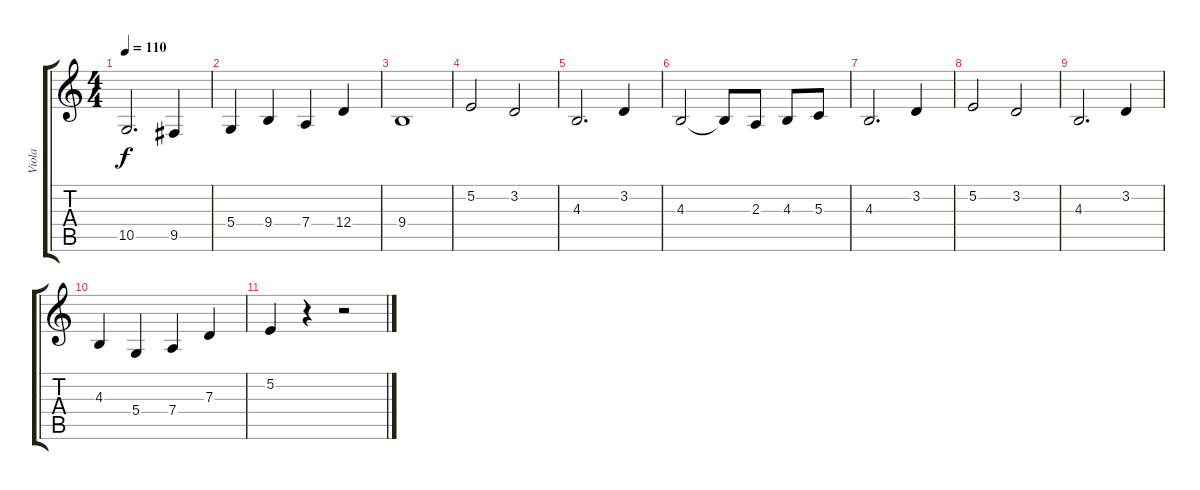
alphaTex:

\track ("Viola" "Viola") {instrument viola}
\staff {score tabs}
\tuning (E4 B3 G3 D3 A2 E2) {hide}
\ts (4 4)
\tempo 110
\clef g2
\ks c
10.5.2{d dy f} 9.5.4 |
5.4.4 9.4.4 7.4.4 12.4.4 |
9.4.1 |
5.2.2{balance 3} 3.2.2 |
4.3.2{d} 3.2.4 |
4.3.2 4.3{t}.8 2.3.8 4.3.8 5.3.8 |
4.3.2{d} 3.2.4 |
5.2.2 3.2.2 |
4.3.2{d} 3.2.4 |
4.3.4 5.4.4 7.4.4 7.3.4 |
5.2.4 r.4 r.2
